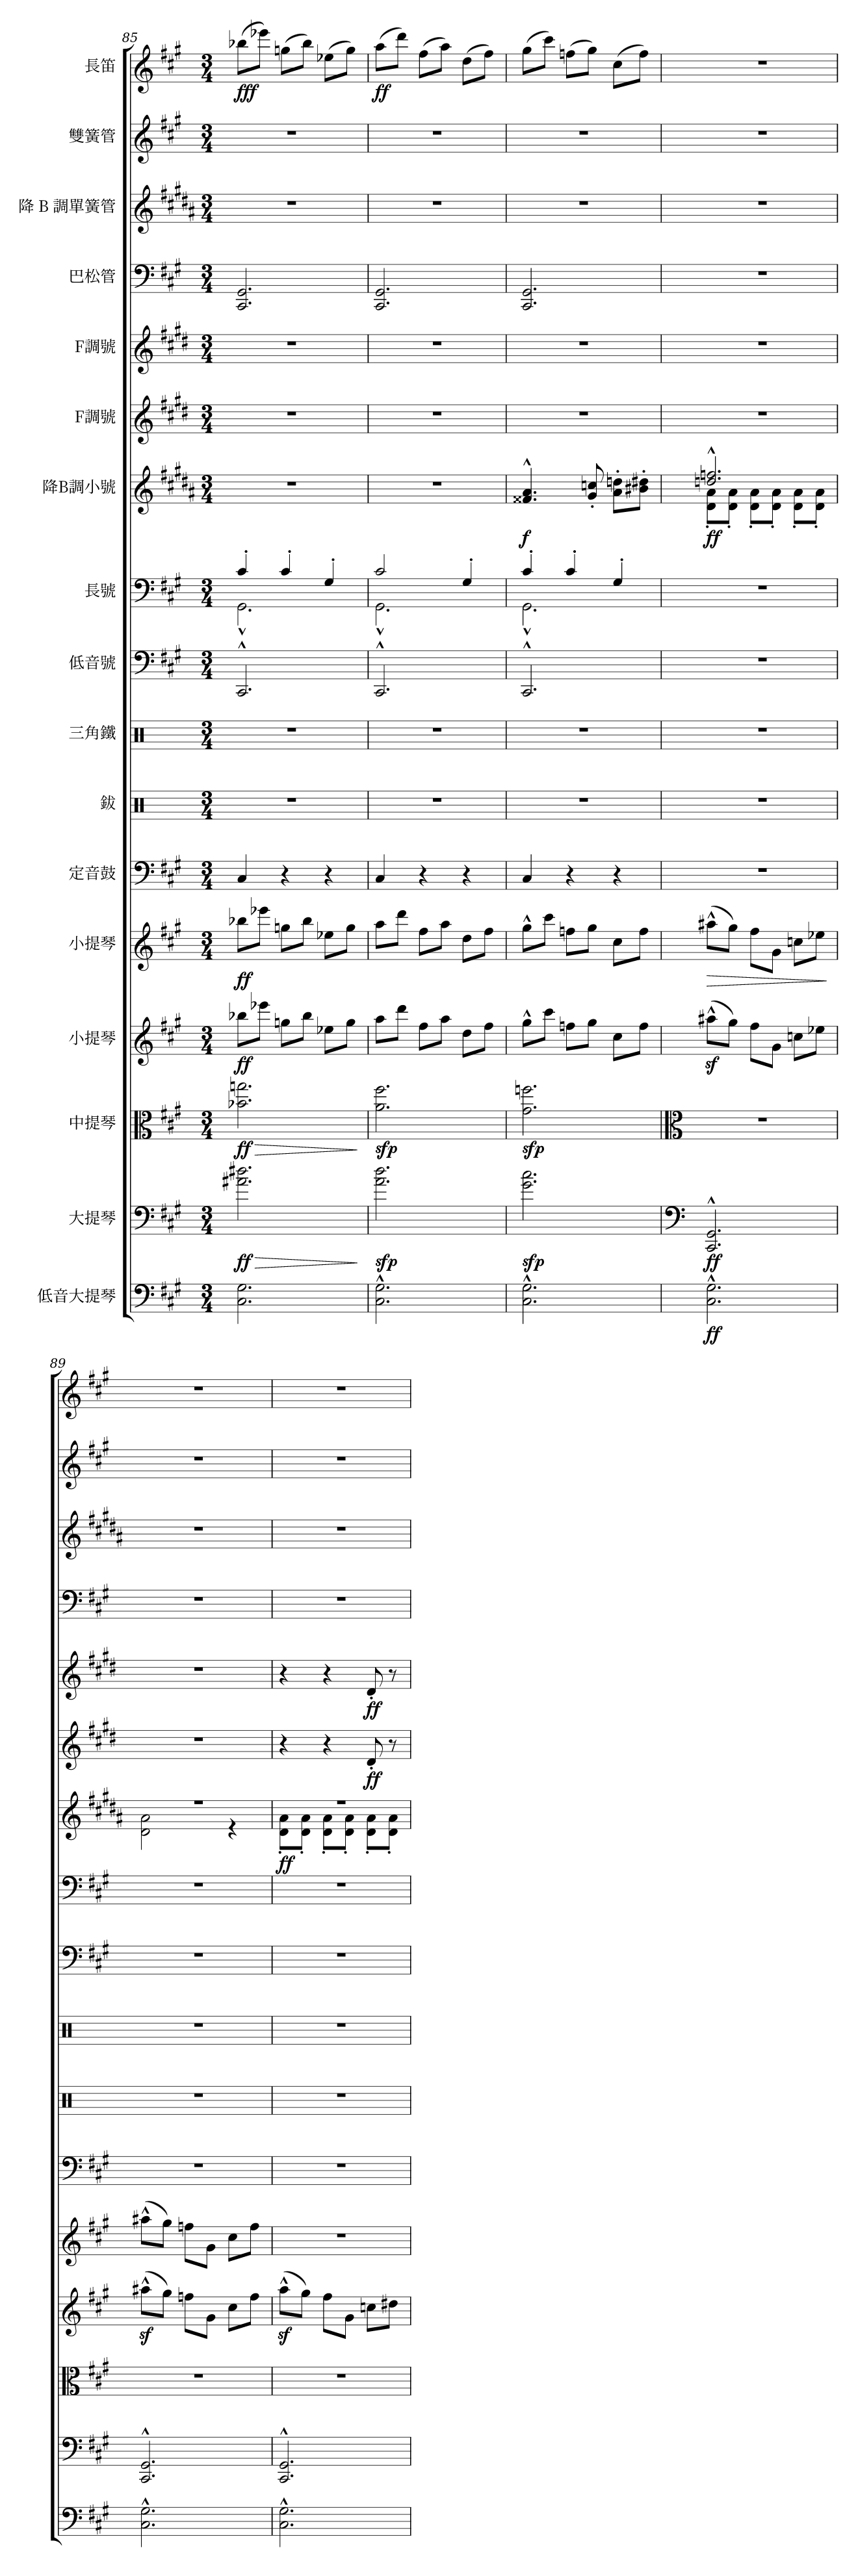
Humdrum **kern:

**kern	**dynam	**kern	**dynam	**kern	**dynam	**kern	**dynam	**kern	**dynam	**kern	**kern	**kern	**kern	**kern	**kern	**dynam	**kern	**dynam	**kern	**dynam	**kern	**kern	**kern	**kern	**dynam
*part17	*part17	*part16	*part16	*part15	*part15	*part14	*part14	*part13	*part13	*part12	*part11	*part10	*part9	*part8	*part7	*part7	*part6	*part6	*part5	*part5	*part4	*part3	*part2	*part1	*part1
*staff17	*staff17	*staff16	*staff16	*staff15	*staff15	*staff14	*staff14	*staff13	*staff13	*staff12	*staff11	*staff10	*staff9	*staff8	*staff7	*staff7	*staff6	*staff6	*staff5	*staff5	*staff4	*staff3	*staff2	*staff1	*staff1
*I"低音大提琴	*	*I"大提琴	*	*I"中提琴	*	*I"小提琴	*	*I"小提琴	*	*I"定音鼓	*I"鈸	*I"三角鐵	*I"低音號	*I"長號	*I"降B調小號	*	*I"F調號	*	*I"F調號	*	*I"巴松管	*I"降 B 調單簧管	*I"雙簧管	*I"長笛	*
!!LO:PB:g=z
*clefF4	*	*clefF4	*	*clefC3	*	*clefG2	*	*clefG2	*	*clefF4	*clefX	*clefX	*clefF4	*clefF4	*clefG2	*	*clefG2	*	*clefG2	*	*clefF4	*clefG2	*clefG2	*clefG2	*
*ITrd7c12	*	*	*	*	*	*	*	*	*	*	*	*	*	*	*ITrd1c2	*	*ITrd4c7	*	*ITrd4c7	*	*	*ITrd1c2	*	*	*
*k[f#c#g#]	*	*k[f#c#g#]	*	*k[f#c#g#]	*	*k[f#c#g#]	*	*k[f#c#g#]	*	*k[f#c#g#]	*k[]	*k[]	*k[f#c#g#]	*k[f#c#g#]	*k[f#c#g#]	*	*k[f#c#g#]	*	*k[f#c#g#]	*	*k[f#c#g#]	*k[f#c#g#]	*k[f#c#g#]	*k[f#c#g#]	*
*M3/4	*	*M3/4	*	*M3/4	*	*M3/4	*	*M3/4	*	*M3/4	*M3/4	*M3/4	*M3/4	*M3/4	*M3/4	*	*M3/4	*	*M3/4	*	*M3/4	*M3/4	*M3/4	*M3/4	*
=85	=85	=85	=85	=85	=85	=85	=85	=85	=85	=85	=85	=85	=85	=85	=85	=85	=85	=85	=85	=85	=85	=85	=85	=85	=85
!	!	!	!LO:HP:b	!	!LO:HP:b	!	!	!	!	!	!	!	!	!	!	!	!	!	!	!	!	!	!	!	!
*	*	*	*	*	*	*	*	*	*	*	*	*	*	*^	*	*	*	*	*	*	*	*	*	*	*
!	!	!	!LO:DY:n=1:b	!	!LO:DY:n=1:b	!	!LO:DY:b	!	!LO:DY:b	!	!	!	!	!	!	!	!	!	!	!	!	!	!	!	!	!LO:DY:b
2.CC#\ 2.GG#\	.	2.a#X\ 2.dd#X\	> ff	2.b-X\ 2.ggn\	> ff	8bb-X\L	ff	8bb-X\L	ff	4C#/	2.r	2.r	2.CC#^^/	4c#'/	2.GG#^^\	2.r	.	2.r	.	2.r	.	2.CC#/ 2.GG#/	2.r	2.r	(>8bb-X\L	fff
.	.	.	.	.	.	8eee-X\J	.	8eee-X\J	.	.	.	.	.	.	.	.	.	.	.	.	.	.	.	.	8eee-X\J)	.
.	.	.	.	.	.	8ggn\L	.	8ggn\L	.	4r	.	.	.	4c#'/	.	.	.	.	.	.	.	.	.	.	(>8ggn\L	.
.	.	.	.	.	.	8bb-\J	.	8bb-\J	.	.	.	.	.	.	.	.	.	.	.	.	.	.	.	.	8bb-\J)	.
.	.	.	.	.	.	8ee-X\L	.	8ee-X\L	.	4r	.	.	.	4G#'/	.	.	.	.	.	.	.	.	.	.	(>8ee-X\L	.
.	.	.	.	.	.	8gg\J	.	8gg\J	.	.	.	.	.	.	.	.	.	.	.	.	.	.	.	.	8gg\J)	.
*	*	*	*	*	*	*	*	*	*	*	*	*	*	*v	*v	*	*	*	*	*	*	*	*	*	*	*
.	.	.	]	.	]	.	.	.	.	.	.	.	.	.	.	.	.	.	.	.	.	.	.	.	.
=86	=86	=86	=86	=86	=86	=86	=86	=86	=86	=86	=86	=86	=86	=86	=86	=86	=86	=86	=86	=86	=86	=86	=86	=86	=86
*	*	*	*	*	*	*	*	*	*	*	*	*	*	*^	*	*	*	*	*	*	*	*	*	*	*
!	!	!	!LO:DY:b	!	!LO:DY:b	!	!LO:DY:b	!	!LO:DY:b	!	!	!	!	!	!	!	!	!	!	!	!	!	!	!	!	!LO:DY:b
2.CC#\^^ 2.GG#\^^	.	2.a\ 2.dd\	sfp	2.a\ 2.ff#\	sfp	8aa\L	other-dynamics	8aa\L	other-dynamics	4C#/	2.r	2.r	2.CC#^^/	2c#/	2.GG#^^\	2.r	.	2.r	.	2.r	.	2.CC#/ 2.GG#/	2.r	2.r	(>8aa\L	ff
.	.	.	.	.	.	8ddd\J	.	8ddd\J	.	.	.	.	.	.	.	.	.	.	.	.	.	.	.	.	8ddd\J)	.
.	.	.	.	.	.	8ff#\L	.	8ff#\L	.	4r	.	.	.	.	.	.	.	.	.	.	.	.	.	.	(>8ff#\L	.
.	.	.	.	.	.	8aa\J	.	8aa\J	.	.	.	.	.	.	.	.	.	.	.	.	.	.	.	.	8aa\J)	.
.	.	.	.	.	.	8dd\L	.	8dd\L	.	4r	.	.	.	4G#'/	.	.	.	.	.	.	.	.	.	.	(>8dd\L	.
.	.	.	.	.	.	8ff#\J	.	8ff#\J	.	.	.	.	.	.	.	.	.	.	.	.	.	.	.	.	8ff#\J)	.
=87	=87	=87	=87	=87	=87	=87	=87	=87	=87	=87	=87	=87	=87	=87	=87	=87	=87	=87	=87	=87	=87	=87	=87	=87	=87	=87
!	!	!	!LO:DY:b	!	!LO:DY:b	!	!LO:DY:b	!	!LO:DY:b	!	!	!	!	!	!	!	!LO:DY:b	!	!	!	!	!	!	!	!	!
2.CC#\^^ 2.GG#\^^	.	2.g#\ 2.cc#\	sfp	2.g#\ 2.ffn\	sfp	8gg#^^\L	other-dynamics	8gg#^^\L	other-dynamics	4C#/	2.r	2.r	2.CC#^^/	4c#'/	2.GG#^^\	4.e#X/^^ 4.g#/^^	f	2.r	.	2.r	.	2.CC#/ 2.GG#/	2.r	2.r	(>8gg#\L	.
.	.	.	.	.	.	8ccc#\J	.	8ccc#\J	.	.	.	.	.	.	.	.	.	.	.	.	.	.	.	.	8ccc#\J)	.
.	.	.	.	.	.	8ffn\L	.	8ffn\L	.	4r	.	.	.	4c#'/	.	.	.	.	.	.	.	.	.	.	(>8ffn\L	.
.	.	.	.	.	.	8gg#\J	.	8gg#\J	.	.	.	.	.	.	.	8f#/' 8b-X/'	.	.	.	.	.	.	.	.	8gg#\J)	.
.	.	.	.	.	.	8cc#\L	.	8cc#\L	.	4r	.	.	.	4G#'/	.	8g#\' 8ccn\'L	.	.	.	.	.	.	.	.	(>8cc#\L	.
.	.	.	.	.	.	8ff\J	.	8ff\J	.	.	.	.	.	.	.	8a#X\' 8cc#X\'J	.	.	.	.	.	.	.	.	8ff\J)	.
*	*	*	*	*	*	*	*	*	*	*	*	*	*	*v	*v	*	*	*	*	*	*	*	*	*	*	*
=88	=88	=88	=88	=88	=88	=88	=88	=88	=88	=88	=88	=88	=88	=88	=88	=88	=88	=88	=88	=88	=88	=88	=88	=88	=88
*	*	*clefF4	*	*clefC3	*	*	*	*	*	*	*	*	*	*	*	*	*	*	*	*	*	*	*	*	*
!	!LO:DY:b	!	!LO:DY:b	!	!	!	!	!	!LO:HP:b	!	!	!	!	!	!	!LO:DY:b	!	!	!	!	!	!	!	!	!
*	*	*	*	*	*	*	*	*	*	*	*	*	*	*	*^	*	*	*	*	*	*	*	*	*	*
2.CC#\^^ 2.GG#\^^	ff	2.CC#/^^ 2.GG#/^^	ff	2.r	.	(>8aa#Xz<^^\L	.	(>8aa#X^^\L	>	2.r	2.r	2.r	2.r	2.r	2.ccn/^^ 2.ee-X/^^	8c#\' 8g#\'L	ff	2.r	.	2.r	.	2.r	2.r	2.r	2.r	.
.	.	.	.	.	.	8gg#\J)	.	8gg#\J)	.	.	.	.	.	.	.	8c#\' 8g#\'J	.	.	.	.	.	.	.	.	.	.
.	.	.	.	.	.	8ff#\L	.	8ff#\L	.	.	.	.	.	.	.	8c#\' 8g#\'L	.	.	.	.	.	.	.	.	.	.
.	.	.	.	.	.	8g#\J	.	8g#\J	.	.	.	.	.	.	.	8c#\' 8g#\'J	.	.	.	.	.	.	.	.	.	.
.	.	.	.	.	.	8ccn\L	.	8ccn\L	.	.	.	.	.	.	.	8c#\' 8g#\'L	.	.	.	.	.	.	.	.	.	.
.	.	.	.	.	.	8ee-X\J	.	8ee-X\J	.	.	.	.	.	.	.	8c#\' 8g#\'J	.	.	.	.	.	.	.	.	.	.
*	*	*	*	*	*	*	*	*	*	*	*	*	*	*	*v	*v	*	*	*	*	*	*	*	*	*	*
.	.	.	.	.	.	.	.	.	]	.	.	.	.	.	.	.	.	.	.	.	.	.	.	.	.
=89	=89	=89	=89	=89	=89	=89	=89	=89	=89	=89	=89	=89	=89	=89	=89	=89	=89	=89	=89	=89	=89	=89	=89	=89	=89
*	*	*	*	*	*	*	*	*	*	*	*	*	*	*	*^	*	*	*	*	*	*	*	*	*	*
2.CC#\^^ 2.GG#\^^	.	2.CC#/^^ 2.GG#/^^	.	2.r	.	(>8aa#Xz<^^\L	.	(>8aa#X^^\L	.	2.r	2.r	2.r	2.r	2.r	2.r	2c#\ 2g#\	.	2.r	.	2.r	.	2.r	2.r	2.r	2.r	.
.	.	.	.	.	.	8gg#\J)	.	8gg#\J)	.	.	.	.	.	.	.	.	.	.	.	.	.	.	.	.	.	.
.	.	.	.	.	.	8ffn\L	.	8ffn\L	.	.	.	.	.	.	.	.	.	.	.	.	.	.	.	.	.	.
.	.	.	.	.	.	8g#\J	.	8g#\J	.	.	.	.	.	.	.	.	.	.	.	.	.	.	.	.	.	.
.	.	.	.	.	.	8cc#\L	.	8cc#\L	.	.	.	.	.	.	.	4r	.	.	.	.	.	.	.	.	.	.
.	.	.	.	.	.	8ff\J	.	8ff\J	.	.	.	.	.	.	.	.	.	.	.	.	.	.	.	.	.	.
=90	=90	=90	=90	=90	=90	=90	=90	=90	=90	=90	=90	=90	=90	=90	=90	=90	=90	=90	=90	=90	=90	=90	=90	=90	=90	=90
!	!	!	!	!	!	!	!	!	!	!	!	!	!	!	!	!	!LO:DY:b	!	!	!	!	!	!	!	!	!
2.CC#\^^ 2.GG#\^^	.	2.CC#/^^ 2.GG#/^^	.	2.r	.	(>8aaz<^^\L	.	2.r	.	2.r	2.r	2.r	2.r	2.r	2.r	8c#\' 8g#\'L	ff	4r	.	4r	.	2.r	2.r	2.r	2.r	.
.	.	.	.	.	.	8gg#\J)	.	.	.	.	.	.	.	.	.	8c#\' 8g#\'J	.	.	.	.	.	.	.	.	.	.
.	.	.	.	.	.	8ff#\L	.	.	.	.	.	.	.	.	.	8c#\' 8g#\'L	.	4r	.	4r	.	.	.	.	.	.
.	.	.	.	.	.	8g#\J	.	.	.	.	.	.	.	.	.	8c#\' 8g#\'J	.	.	.	.	.	.	.	.	.	.
!	!	!	!	!	!	!	!	!	!	!	!	!	!	!	!	!	!	!	!LO:DY:b	!	!LO:DY:b	!	!	!	!	!
.	.	.	.	.	.	8ccn\L	.	.	.	.	.	.	.	.	.	8c#\' 8g#\'L	.	8G#'/	ff	8G#'/	ff	.	.	.	.	.
.	.	.	.	.	.	8dd#X\J	.	.	.	.	.	.	.	.	.	8c#\' 8g#\'J	.	8r	.	8r	.	.	.	.	.	.
*	*	*	*	*	*	*	*	*	*	*	*	*	*	*	*v	*v	*	*	*	*	*	*	*	*	*	*
=	=	=	=	=	=	=	=	=	=	=	=	=	=	=	=	=	=	=	=	=	=	=	=	=	=
*-	*-	*-	*-	*-	*-	*-	*-	*-	*-	*-	*-	*-	*-	*-	*-	*-	*-	*-	*-	*-	*-	*-	*-	*-	*-
